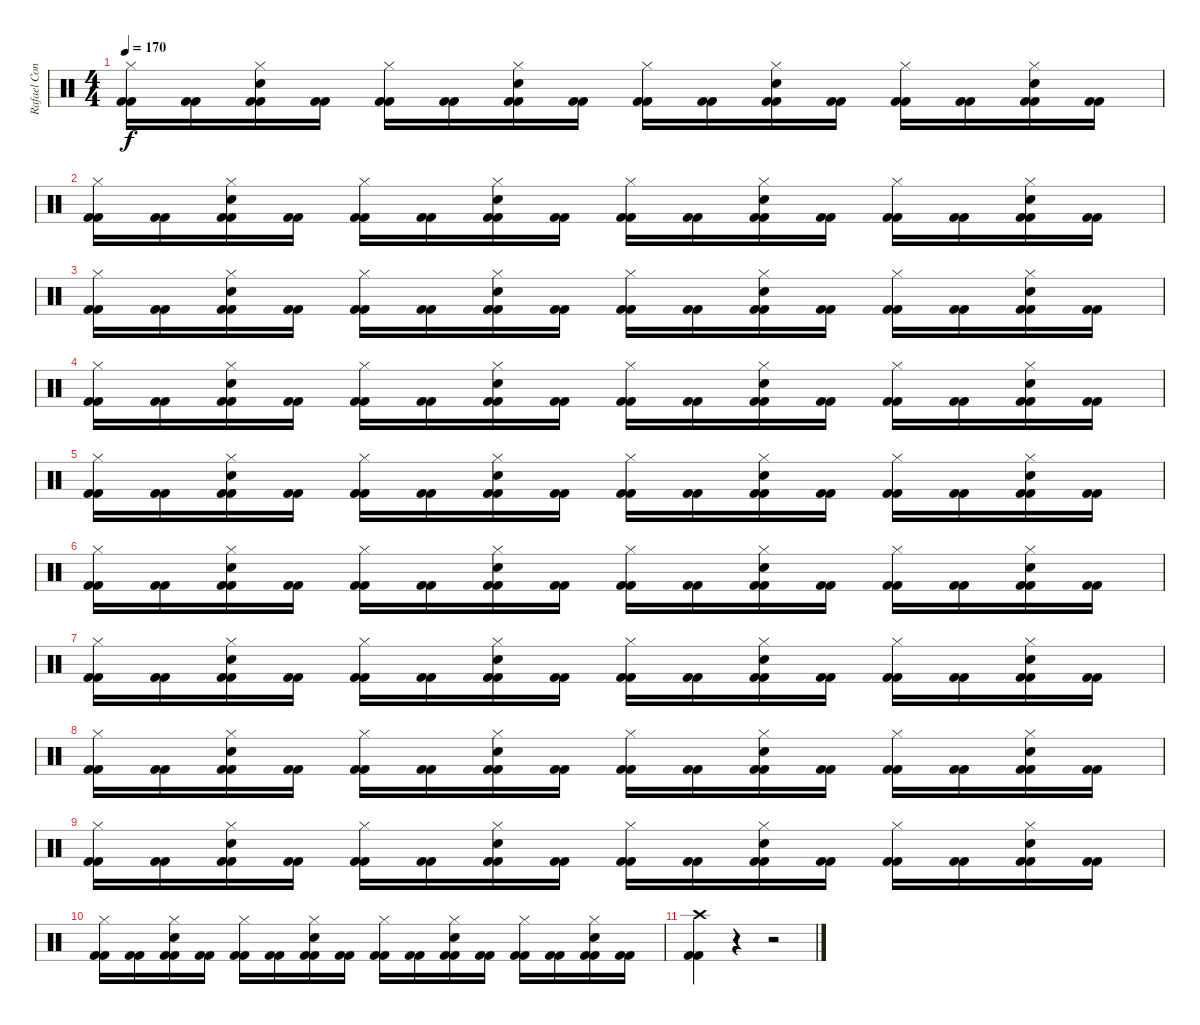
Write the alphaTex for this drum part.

\track ("Rafael Confessori" "Rafael Con") {instrument percussion}
\staff {score}
\articulation defaults
\ts (4 4)
\tempo 170
\clef neutral
\ks c
("Hi-Hat (closed)" "Kick (hit) 2" "Kick (hit) 2").16{dy f} ("Kick (hit) 2" "Kick (hit) 2").16 ("Hi-Hat (closed)" "Kick (hit) 2" "Kick (hit) 2" "Snare (hit) 2").16 ("Kick (hit) 2" "Kick (hit) 2").16 ("Hi-Hat (closed)" "Kick (hit) 2" "Kick (hit) 2").16 ("Kick (hit) 2" "Kick (hit) 2").16 ("Hi-Hat (closed)" "Kick (hit) 2" "Kick (hit) 2" "Snare (hit) 2").16 ("Kick (hit) 2" "Kick (hit) 2").16 ("Hi-Hat (closed)" "Kick (hit) 2" "Kick (hit) 2").16 ("Kick (hit) 2" "Kick (hit) 2").16 ("Hi-Hat (closed)" "Kick (hit) 2" "Kick (hit) 2" "Snare (hit) 2").16 ("Kick (hit) 2" "Kick (hit) 2").16 ("Hi-Hat (closed)" "Kick (hit) 2" "Kick (hit) 2").16 ("Kick (hit) 2" "Kick (hit) 2").16 ("Hi-Hat (closed)" "Kick (hit) 2" "Kick (hit) 2" "Snare (hit) 2").16 ("Kick (hit) 2" "Kick (hit) 2").16 |
("Hi-Hat (closed)" "Kick (hit) 2" "Kick (hit) 2").16 ("Kick (hit) 2" "Kick (hit) 2").16 ("Hi-Hat (closed)" "Kick (hit) 2" "Kick (hit) 2" "Snare (hit) 2").16 ("Kick (hit) 2" "Kick (hit) 2").16 ("Hi-Hat (closed)" "Kick (hit) 2" "Kick (hit) 2").16 ("Kick (hit) 2" "Kick (hit) 2").16 ("Hi-Hat (closed)" "Kick (hit) 2" "Kick (hit) 2" "Snare (hit) 2").16 ("Kick (hit) 2" "Kick (hit) 2").16 ("Hi-Hat (closed)" "Kick (hit) 2" "Kick (hit) 2").16 ("Kick (hit) 2" "Kick (hit) 2").16 ("Hi-Hat (closed)" "Kick (hit) 2" "Kick (hit) 2" "Snare (hit) 2").16 ("Kick (hit) 2" "Kick (hit) 2").16 ("Hi-Hat (closed)" "Kick (hit) 2" "Kick (hit) 2").16 ("Kick (hit) 2" "Kick (hit) 2").16 ("Hi-Hat (closed)" "Kick (hit) 2" "Kick (hit) 2" "Snare (hit) 2").16 ("Kick (hit) 2" "Kick (hit) 2").16 |
("Hi-Hat (closed)" "Kick (hit) 2" "Kick (hit) 2").16 ("Kick (hit) 2" "Kick (hit) 2").16 ("Hi-Hat (closed)" "Kick (hit) 2" "Kick (hit) 2" "Snare (hit) 2").16 ("Kick (hit) 2" "Kick (hit) 2").16 ("Hi-Hat (closed)" "Kick (hit) 2" "Kick (hit) 2").16 ("Kick (hit) 2" "Kick (hit) 2").16 ("Hi-Hat (closed)" "Kick (hit) 2" "Kick (hit) 2" "Snare (hit) 2").16 ("Kick (hit) 2" "Kick (hit) 2").16 ("Hi-Hat (closed)" "Kick (hit) 2" "Kick (hit) 2").16 ("Kick (hit) 2" "Kick (hit) 2").16 ("Hi-Hat (closed)" "Kick (hit) 2" "Kick (hit) 2" "Snare (hit) 2").16 ("Kick (hit) 2" "Kick (hit) 2").16 ("Hi-Hat (closed)" "Kick (hit) 2" "Kick (hit) 2").16 ("Kick (hit) 2" "Kick (hit) 2").16 ("Hi-Hat (closed)" "Kick (hit) 2" "Kick (hit) 2" "Snare (hit) 2").16 ("Kick (hit) 2" "Kick (hit) 2").16 |
("Hi-Hat (closed)" "Kick (hit) 2" "Kick (hit) 2").16 ("Kick (hit) 2" "Kick (hit) 2").16 ("Hi-Hat (closed)" "Kick (hit) 2" "Kick (hit) 2" "Snare (hit) 2").16 ("Kick (hit) 2" "Kick (hit) 2").16 ("Hi-Hat (closed)" "Kick (hit) 2" "Kick (hit) 2").16 ("Kick (hit) 2" "Kick (hit) 2").16 ("Hi-Hat (closed)" "Kick (hit) 2" "Kick (hit) 2" "Snare (hit) 2").16 ("Kick (hit) 2" "Kick (hit) 2").16 ("Hi-Hat (closed)" "Kick (hit) 2" "Kick (hit) 2").16 ("Kick (hit) 2" "Kick (hit) 2").16 ("Hi-Hat (closed)" "Kick (hit) 2" "Kick (hit) 2" "Snare (hit) 2").16 ("Kick (hit) 2" "Kick (hit) 2").16 ("Hi-Hat (closed)" "Kick (hit) 2" "Kick (hit) 2").16 ("Kick (hit) 2" "Kick (hit) 2").16 ("Hi-Hat (closed)" "Kick (hit) 2" "Kick (hit) 2" "Snare (hit) 2").16 ("Kick (hit) 2" "Kick (hit) 2").16 |
("Hi-Hat (closed)" "Kick (hit) 2" "Kick (hit) 2").16 ("Kick (hit) 2" "Kick (hit) 2").16 ("Hi-Hat (closed)" "Kick (hit) 2" "Kick (hit) 2" "Snare (hit) 2").16 ("Kick (hit) 2" "Kick (hit) 2").16 ("Hi-Hat (closed)" "Kick (hit) 2" "Kick (hit) 2").16 ("Kick (hit) 2" "Kick (hit) 2").16 ("Hi-Hat (closed)" "Kick (hit) 2" "Kick (hit) 2" "Snare (hit) 2").16 ("Kick (hit) 2" "Kick (hit) 2").16 ("Hi-Hat (closed)" "Kick (hit) 2" "Kick (hit) 2").16 ("Kick (hit) 2" "Kick (hit) 2").16 ("Hi-Hat (closed)" "Kick (hit) 2" "Kick (hit) 2" "Snare (hit) 2").16 ("Kick (hit) 2" "Kick (hit) 2").16 ("Hi-Hat (closed)" "Kick (hit) 2" "Kick (hit) 2").16 ("Kick (hit) 2" "Kick (hit) 2").16 ("Hi-Hat (closed)" "Kick (hit) 2" "Kick (hit) 2" "Snare (hit) 2").16 ("Kick (hit) 2" "Kick (hit) 2").16 |
("Hi-Hat (closed)" "Kick (hit) 2" "Kick (hit) 2").16 ("Kick (hit) 2" "Kick (hit) 2").16 ("Hi-Hat (closed)" "Kick (hit) 2" "Kick (hit) 2" "Snare (hit) 2").16 ("Kick (hit) 2" "Kick (hit) 2").16 ("Hi-Hat (closed)" "Kick (hit) 2" "Kick (hit) 2").16 ("Kick (hit) 2" "Kick (hit) 2").16 ("Hi-Hat (closed)" "Kick (hit) 2" "Kick (hit) 2" "Snare (hit) 2").16 ("Kick (hit) 2" "Kick (hit) 2").16 ("Hi-Hat (closed)" "Kick (hit) 2" "Kick (hit) 2").16 ("Kick (hit) 2" "Kick (hit) 2").16 ("Hi-Hat (closed)" "Kick (hit) 2" "Kick (hit) 2" "Snare (hit) 2").16 ("Kick (hit) 2" "Kick (hit) 2").16 ("Hi-Hat (closed)" "Kick (hit) 2" "Kick (hit) 2").16 ("Kick (hit) 2" "Kick (hit) 2").16 ("Hi-Hat (closed)" "Kick (hit) 2" "Kick (hit) 2" "Snare (hit) 2").16 ("Kick (hit) 2" "Kick (hit) 2").16 |
("Hi-Hat (closed)" "Kick (hit) 2" "Kick (hit) 2").16 ("Kick (hit) 2" "Kick (hit) 2").16 ("Hi-Hat (closed)" "Kick (hit) 2" "Kick (hit) 2" "Snare (hit) 2").16 ("Kick (hit) 2" "Kick (hit) 2").16 ("Hi-Hat (closed)" "Kick (hit) 2" "Kick (hit) 2").16 ("Kick (hit) 2" "Kick (hit) 2").16 ("Hi-Hat (closed)" "Kick (hit) 2" "Kick (hit) 2" "Snare (hit) 2").16 ("Kick (hit) 2" "Kick (hit) 2").16 ("Hi-Hat (closed)" "Kick (hit) 2" "Kick (hit) 2").16 ("Kick (hit) 2" "Kick (hit) 2").16 ("Hi-Hat (closed)" "Kick (hit) 2" "Kick (hit) 2" "Snare (hit) 2").16 ("Kick (hit) 2" "Kick (hit) 2").16 ("Hi-Hat (closed)" "Kick (hit) 2" "Kick (hit) 2").16 ("Kick (hit) 2" "Kick (hit) 2").16 ("Hi-Hat (closed)" "Kick (hit) 2" "Kick (hit) 2" "Snare (hit) 2").16 ("Kick (hit) 2" "Kick (hit) 2").16 |
("Hi-Hat (closed)" "Kick (hit) 2" "Kick (hit) 2").16 ("Kick (hit) 2" "Kick (hit) 2").16 ("Hi-Hat (closed)" "Kick (hit) 2" "Kick (hit) 2" "Snare (hit) 2").16 ("Kick (hit) 2" "Kick (hit) 2").16 ("Hi-Hat (closed)" "Kick (hit) 2" "Kick (hit) 2").16 ("Kick (hit) 2" "Kick (hit) 2").16 ("Hi-Hat (closed)" "Kick (hit) 2" "Kick (hit) 2" "Snare (hit) 2").16 ("Kick (hit) 2" "Kick (hit) 2").16 ("Hi-Hat (closed)" "Kick (hit) 2" "Kick (hit) 2").16 ("Kick (hit) 2" "Kick (hit) 2").16 ("Hi-Hat (closed)" "Kick (hit) 2" "Kick (hit) 2" "Snare (hit) 2").16 ("Kick (hit) 2" "Kick (hit) 2").16 ("Hi-Hat (closed)" "Kick (hit) 2" "Kick (hit) 2").16 ("Kick (hit) 2" "Kick (hit) 2").16 ("Hi-Hat (closed)" "Kick (hit) 2" "Kick (hit) 2" "Snare (hit) 2").16 ("Kick (hit) 2" "Kick (hit) 2").16 |
("Hi-Hat (closed)" "Kick (hit) 2" "Kick (hit) 2").16 ("Kick (hit) 2" "Kick (hit) 2").16 ("Hi-Hat (closed)" "Kick (hit) 2" "Kick (hit) 2" "Snare (hit) 2").16 ("Kick (hit) 2" "Kick (hit) 2").16 ("Hi-Hat (closed)" "Kick (hit) 2" "Kick (hit) 2").16 ("Kick (hit) 2" "Kick (hit) 2").16 ("Hi-Hat (closed)" "Kick (hit) 2" "Kick (hit) 2" "Snare (hit) 2").16 ("Kick (hit) 2" "Kick (hit) 2").16 ("Hi-Hat (closed)" "Kick (hit) 2" "Kick (hit) 2").16 ("Kick (hit) 2" "Kick (hit) 2").16 ("Hi-Hat (closed)" "Kick (hit) 2" "Kick (hit) 2" "Snare (hit) 2").16 ("Kick (hit) 2" "Kick (hit) 2").16 ("Hi-Hat (closed)" "Kick (hit) 2" "Kick (hit) 2").16 ("Kick (hit) 2" "Kick (hit) 2").16 ("Hi-Hat (closed)" "Kick (hit) 2" "Kick (hit) 2" "Snare (hit) 2").16 ("Kick (hit) 2" "Kick (hit) 2").16 |
("Hi-Hat (closed)" "Kick (hit) 2" "Kick (hit) 2").16 ("Kick (hit) 2" "Kick (hit) 2").16 ("Hi-Hat (closed)" "Kick (hit) 2" "Kick (hit) 2" "Snare (hit) 2").16 ("Kick (hit) 2" "Kick (hit) 2").16 ("Hi-Hat (closed)" "Kick (hit) 2" "Kick (hit) 2").16 ("Kick (hit) 2" "Kick (hit) 2").16 ("Hi-Hat (closed)" "Kick (hit) 2" "Kick (hit) 2" "Snare (hit) 2").16 ("Kick (hit) 2" "Kick (hit) 2").16 ("Hi-Hat (closed)" "Kick (hit) 2" "Kick (hit) 2").16 ("Kick (hit) 2" "Kick (hit) 2").16 ("Hi-Hat (closed)" "Kick (hit) 2" "Kick (hit) 2" "Snare (hit) 2").16 ("Kick (hit) 2" "Kick (hit) 2").16 ("Hi-Hat (closed)" "Kick (hit) 2" "Kick (hit) 2").16 ("Kick (hit) 2" "Kick (hit) 2").16 ("Hi-Hat (closed)" "Kick (hit) 2" "Kick (hit) 2" "Snare (hit) 2").16 ("Kick (hit) 2" "Kick (hit) 2").16 |
("Crash high (hit)" "Kick (hit) 2" "Kick (hit) 2").4 r.4 r.2
